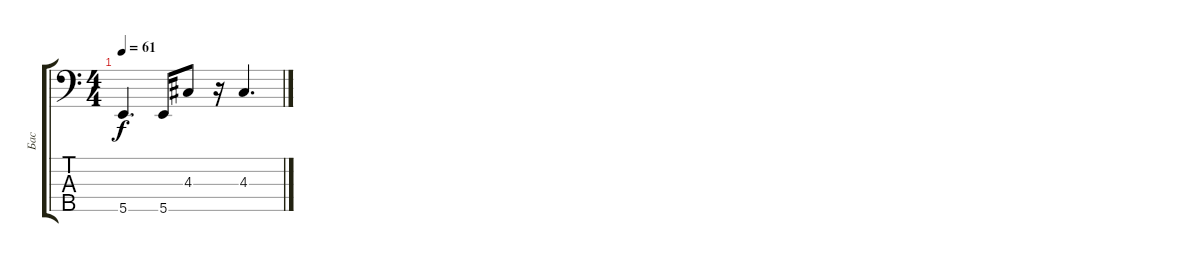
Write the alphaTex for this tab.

\track ("Бас" "Бас") {instrument electricbassfinger}
\staff {score tabs}
\tuning (G2 D2 A1 E1 B0) {hide}
\ts (4 4)
\tempo 61
\clef f4
\ks c
5.5.4{d dy f} 5.5.16 4.3.8 r.16 4.3.4{d}
